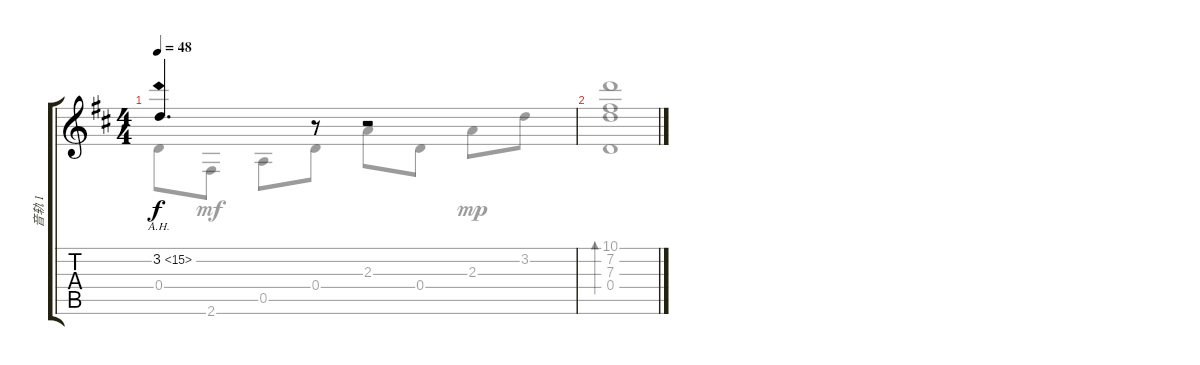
\track ("音轨 1" "音轨 1") {instrument acousticguitarnylon}
\staff {score tabs}
\tuning (E4 B3 G3 D3 A2 E2) {hide}
\voice
\ts (4 4)
\tempo 48
\clef g2
\ks d
3.2{ah 12}.4{d dy f} r.8 r.2 |
\voice
\clef g2
\ottava regular
\simile none
\ks d
0.4.8{dy f} 2.6.8{dy mf} 0.5.8 0.4.8 2.3.8 0.4.8 2.3.8{dy mp} 3.2.8 |
(10.1 7.2 7.3 0.4).1{bd 480}
